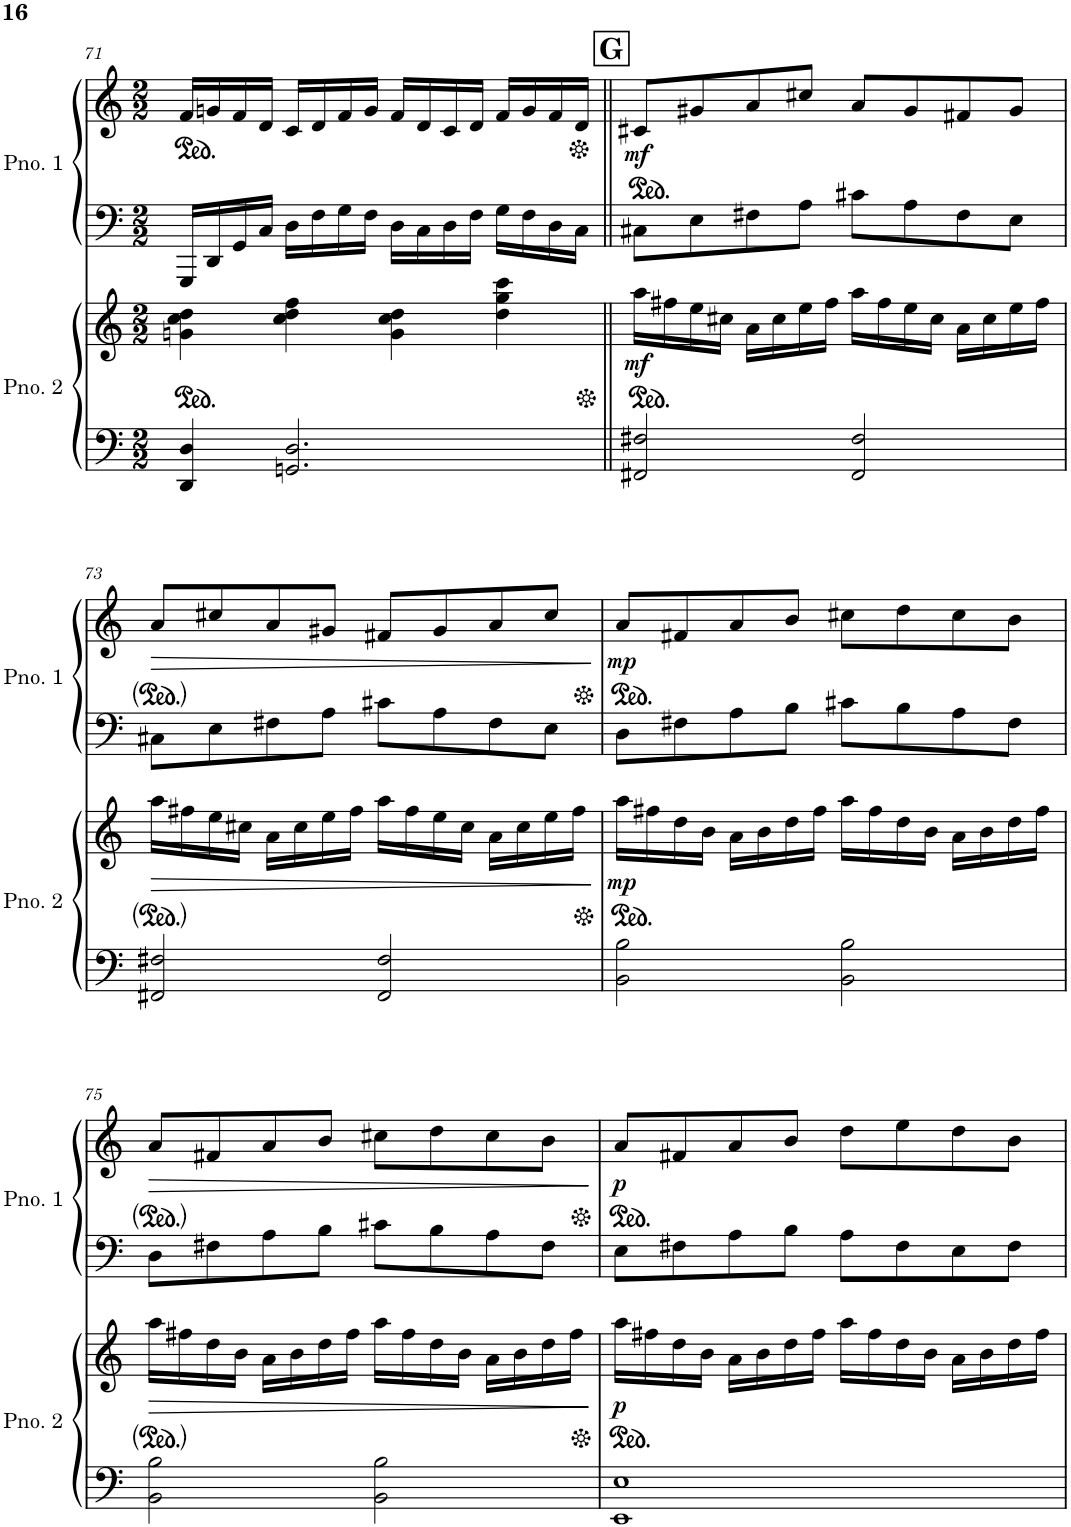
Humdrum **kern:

**kern	**kern	**dynam	**kern	**kern	**dynam
*part2	*part2	*part2	*part1	*part1	*part1
*staff4	*staff3	*staff3/4	*staff2	*staff1	*staff1/2
*I"Piano 2	*	*	*I"Piano 1	*	*
*I'Pno. 2	*	*	*I'Pno. 1	*	*
!!LO:PB:g=z
*clefF4	*clefG2	*	*clefF4	*clefG2	*
*k[]	*k[]	*	*k[]	*k[]	*
*M2/2	*M2/2	*	*M2/2	*M2/2	*
*	*ped	*	*	*	*
*	*	*	*	*ped	*
=71	=71	=71	=71	=71	=71
4DD/ 4D/	4gn\ 4cc\ 4dd\	.	16GGG/LL	16f/LL	.
.	.	.	16DD/	16gn/	.
.	.	.	16GG/	16f/	.
.	.	.	16C/JJ	16d/JJ	.
2.GGn/ 2.D/	4cc\ 4dd\ 4ff\	.	16D\LL	16c/LL	.
.	.	.	16F\	16d/	.
.	.	.	16G\	16f/	.
.	.	.	16F\JJ	16g/JJ	.
.	4g\ 4cc\ 4dd\	.	16D\LL	16f/LL	.
.	.	.	16C\	16d/	.
.	.	.	16D\	16c/	.
.	.	.	16F\JJ	16d/JJ	.
.	4dd\ 4gg\ 4ccc\	.	16G\LL	16f/LL	.
.	.	.	16F\	16g/	.
.	.	.	16D\	16f/	.
.	.	.	16C\JJ	16d/JJ	.
!!LO:REH:place=s1:a:B:cj:fs=14:t=G
=72||	=72||	=72||	=72||	=72||	=72||
*	*Xped	*	*	*	*
*	*ped	*	*	*	*
*	*	*	*	*Xped	*
*	*	*	*	*ped	*
!	!	!LO:DY:b	!	!	!LO:DY:b
2FF#X/ 2F#X/	16aa\LL	mf	8C#X\L	8c#X/L	mf
.	16ff#X\	.	.	.	.
.	16ee\	.	8E\	8g#X/	.
.	16cc#X\JJ	.	.	.	.
.	16a\LL	.	8F#X\	8a/	.
.	16cc#\	.	.	.	.
.	16ee\	.	8A\J	8cc#X/J	.
.	16ff#\JJ	.	.	.	.
2FF#/ 2F#/	16aa\LL	.	8c#X\L	8a/L	.
.	16ff#\	.	.	.	.
.	16ee\	.	8A\	8g#/	.
.	16cc#\JJ	.	.	.	.
.	16a\LL	.	8F#\	8f#X/	.
.	16cc#\	.	.	.	.
.	16ee\	.	8E\J	8g#/J	.
.	16ff#\JJ	.	.	.	.
!!LO:LB:g=z
=73	=73	=73	=73	=73	=73
!	!	!LO:HP:b	!	!	!LO:HP:b
2FF#X/ 2F#X/	16aa\LL	>	8C#X\L	8a/L	>
.	16ff#X\	.	.	.	.
.	16ee\	.	8E\	8cc#X/	.
.	16cc#X\JJ	.	.	.	.
.	16a\LL	.	8F#X\	8a/	.
.	16cc#\	.	.	.	.
.	16ee\	.	8A\J	8g#X/J	.
.	16ff#\JJ	.	.	.	.
2FF#/ 2F#/	16aa\LL	.	8c#X\L	8f#X/L	.
.	16ff#\	.	.	.	.
.	16ee\	.	8A\	8g#/	.
.	16cc#\JJ	.	.	.	.
.	16a\LL	.	8F#\	8a/	.
.	16cc#\	.	.	.	.
.	16ee\	.	8E\J	8cc#/J	.
.	16ff#\JJ	.	.	.	.
.	.	]	.	.	]
=74	=74	=74	=74	=74	=74
*	*Xped	*	*	*	*
*	*ped	*	*	*	*
*	*	*	*	*Xped	*
*	*	*	*	*ped	*
!	!	!LO:DY:b	!	!	!LO:DY:b
2BB\ 2B\	16aa\LL	mp	8D\L	8a/L	mp
.	16ff#X\	.	.	.	.
.	16dd\	.	8F#X\	8f#X/	.
.	16b\JJ	.	.	.	.
.	16a\LL	.	8A\	8a/	.
.	16b\	.	.	.	.
.	16dd\	.	8B\J	8b/J	.
.	16ff#\JJ	.	.	.	.
2BB\ 2B\	16aa\LL	.	8c#X\L	8cc#X\L	.
.	16ff#\	.	.	.	.
.	16dd\	.	8B\	8dd\	.
.	16b\JJ	.	.	.	.
.	16a\LL	.	8A\	8cc#\	.
.	16b\	.	.	.	.
.	16dd\	.	8F#\J	8b\J	.
.	16ff#\JJ	.	.	.	.
!!LO:LB:g=z
=75	=75	=75	=75	=75	=75
!	!	!LO:HP:b	!	!	!LO:HP:b
2BB\ 2B\	16aa\LL	>	8D\L	8a/L	>
.	16ff#X\	.	.	.	.
.	16dd\	.	8F#X\	8f#X/	.
.	16b\JJ	.	.	.	.
.	16a\LL	.	8A\	8a/	.
.	16b\	.	.	.	.
.	16dd\	.	8B\J	8b/J	.
.	16ff#\JJ	.	.	.	.
2BB\ 2B\	16aa\LL	.	8c#X\L	8cc#X\L	.
.	16ff#\	.	.	.	.
.	16dd\	.	8B\	8dd\	.
.	16b\JJ	.	.	.	.
.	16a\LL	.	8A\	8cc#\	.
.	16b\	.	.	.	.
.	16dd\	.	8F#\J	8b\J	.
.	16ff#\JJ	.	.	.	.
.	.	]	.	.	]
=76	=76	=76	=76	=76	=76
*	*Xped	*	*	*	*
*	*	*	*	*Xped	*
!	!	!LO:DY:b	!	!	!LO:DY:b
1EE 1E	16aa\LL	p	8E\L	8a/L	p
.	16ff#X\	.	.	.	.
.	16dd\	.	8F#X\	8f#X/	.
.	16b\JJ	.	.	.	.
.	16a\LL	.	8A\	8a/	.
.	16b\	.	.	.	.
.	16dd\	.	8B\J	8b/J	.
.	16ff#\JJ	.	.	.	.
.	16aa\LL	.	8A\L	8dd\L	.
.	16ff#\	.	.	.	.
.	16dd\	.	8F#\	8ee\	.
.	16b\JJ	.	.	.	.
.	16a\LL	.	8E\	8dd\	.
.	16b\	.	.	.	.
.	16dd\	.	8F#\J	8b\J	.
.	16ff#\JJ	.	.	.	.
=	=	=	=	=	=
*-	*-	*-	*-	*-	*-
